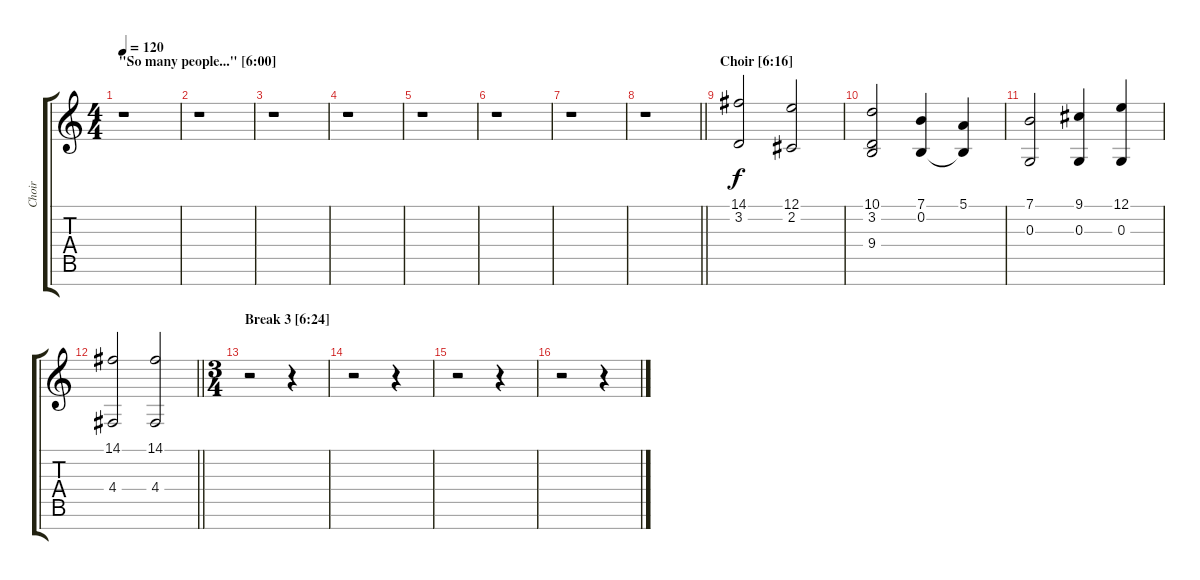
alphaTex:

\track ("Choir" "Choir") {instrument choiraahs}
\staff {score tabs}
\tuning (E4 B3 G3 D3 A2 E2 B1) {hide}
\ts (4 4)
\section ("" "\"So many people...\" [6:00]")
\tempo 120
\clef g2
\ks c
r.1{dy p} |
r.1 |
r.1 |
r.1 |
r.1 |
r.1 |
r.1 |
\barLineRight lightlight
r.1 |
\section ("" "Choir [6:16]")
(14.1 3.2).2{dy f volume 14} (12.1 2.2).2 |
(10.1 3.2 9.4).2 (7.1 0.2).4 (5.1 0.2{t}).4 |
(7.1 0.3).2 (9.1 0.3).4 (12.1 0.3).4 |
\barLineRight lightlight
(14.1 4.4).2 (14.1 4.4).2 |
\ts (3 4)
\section ("" "Break 3 [6:24]")
r.2 r.4 |
r.2 r.4 |
r.2 r.4 |
r.2 r.4
